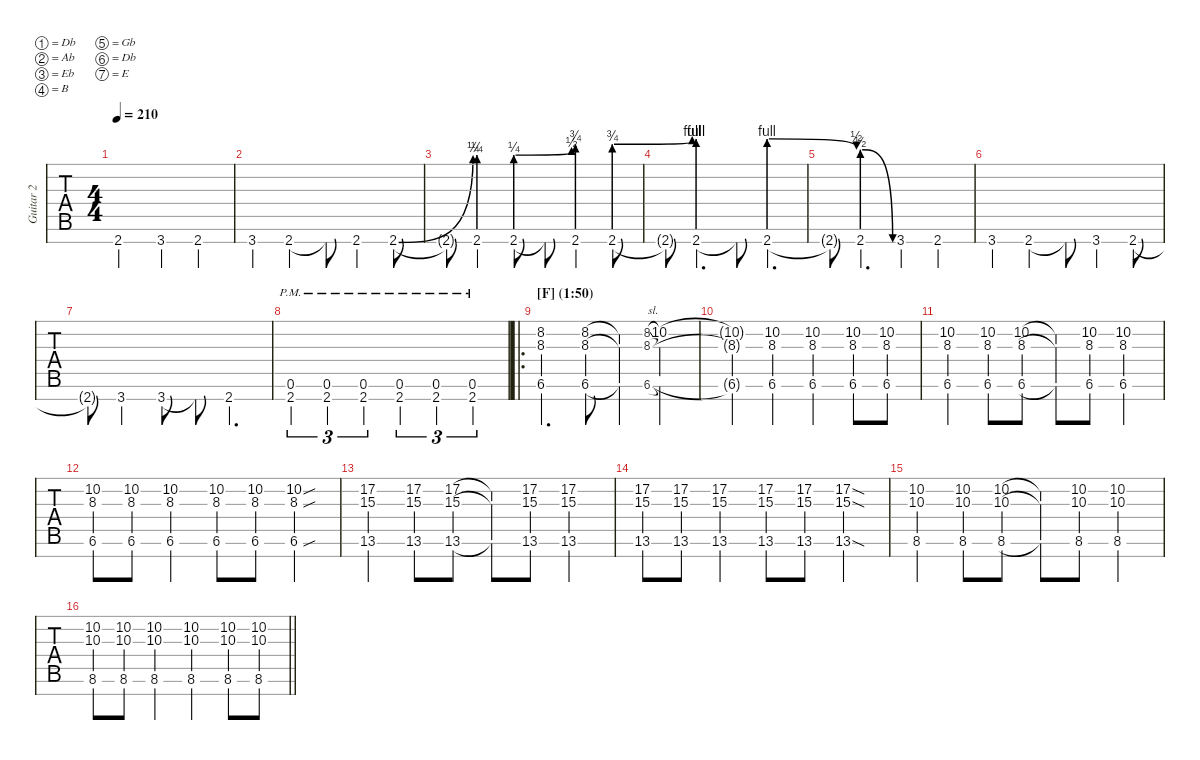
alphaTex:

\defaultSystemsLayout 4
\hideDynamics
\bracketExtendMode nobrackets
\multiTrackTrackNamePolicy allsystems
\firstSystemTrackNameMode fullname
\otherSystemsTrackNameMode fullname
\track ("Guitar 2" "Gtr. 2") {instrument overdrivenguitar}
\staff {tabs}
\tuning (Db4 Ab3 Eb3 B2 Gb2 Db2 E1)
\ts (4 4)
\tempo 210
\clef g2
\ks c
2.7{acc #}.2{dy mf} 3.7.4 2.7{acc #}.4 |
3.7.4 2.7{acc #}.4 2.7{t acc #}.8 2.7{acc #}.4 2.7{be (bend 0 0 59.4 1) acc #}.8 |
2.7{t acc #}.8 2.7{be (prebend 0 1 60 1) acc #}.4 2.7{be (prebendbend 0 1 60 2) acc #}.8 2.7{t}.8 2.7{be (prebend 0 3 60 3)}.4 2.7{be (prebendbend 0 3 59.4 4)}.8 |
2.7{t}.8 2.7{be (prebend 0 4 60 4)}.4{d} 2.7{t}.8 2.7{be (prebendrelease 0 4 59.4 2)}.4{d} |
2.7{t}.8 2.7{be (prebendrelease 0 2 59.4 0)}.4{d} 3.7.4 2.7{acc #}.4 |
3.7.4 2.7{acc #}.4 2.7{t acc #}.8 3.7.4 2.7{acc #}.8 |
2.7{t acc #}.8 3.7.4 3.7.8 3.7{t}.8 2.7{acc #}.4{d} |
(0.6{pm acc #} 2.7{pm acc #}).4{tu (3 2)} (0.6{pm acc #} 2.7{pm acc #}).4{tu (3 2)} (0.6{pm acc #} 2.7{pm acc #}).4{tu (3 2)} (0.6{pm acc #} 2.7{pm acc #}).4{tu (3 2)} (0.6{pm acc #} 2.7{pm acc #}).4{tu (3 2)} (0.6{pm acc #} 2.7{pm acc #}).4{tu (3 2)} |
\ro
\section ("" "[F] (1:50)")
(6.6 8.2 8.3).4{d} (6.6 8.2 8.3).8 (6.6{t} 8.2{t} 8.3{t}).4 (8.2{sl} 8.3 6.6).8{gr onbeat} (10.2{acc #} 8.3{t} 6.6{t}).4 |
(6.6{t} 8.3{t} 10.2{t acc #}).4 (6.6 8.3 10.2{acc #}).4 (6.6 8.3 10.2{acc #}).4 (6.6 8.3 10.2{acc #}).8 (6.6 8.3 10.2{acc #}).8 |
(6.6 8.3 10.2{acc #}).4 (6.6 8.3 10.2{acc #}).8 (6.6 8.3 10.2{acc #}).8 (6.6{t} 8.3{t} 10.2{t acc #}).8 (6.6 8.3 10.2{acc #}).8 (6.6 8.3 10.2{acc #}).4 |
(6.6 8.3 10.2{acc #}).8 (6.6 8.3 10.2{acc #}).8 (6.6 8.3 10.2{acc #}).4 (6.6 8.3 10.2{acc #}).8 (6.6 8.3 10.2{acc #}).8 (6.6{sou} 8.3{sou} 10.2{sou acc #}).4 |
(15.3{acc #} 17.2{acc #} 13.6).4 (15.3{acc #} 17.2{acc #} 13.6).8 (15.3{acc #} 17.2{acc #} 13.6).8 (15.3{t acc #} 17.2{t acc #} 13.6{t}).8 (15.3{acc #} 17.2{acc #} 13.6).8 (15.3{acc #} 17.2{acc #} 13.6).4 |
(15.3{acc #} 17.2{acc #} 13.6).8 (15.3{acc #} 17.2{acc #} 13.6).8 (15.3{acc #} 17.2{acc #} 13.6).4 (15.3{acc #} 17.2{acc #} 13.6).8 (15.3{acc #} 17.2{acc #} 13.6).8 (15.3{sod acc #} 17.2{sod acc #} 13.6{sod}).4 |
(8.6 10.2{acc #} 10.3{acc #}).4 (8.6 10.2{acc #} 10.3{acc #}).8 (8.6 10.2{acc #} 10.3{acc #}).8 (8.6{t} 10.2{t acc #} 10.3{t acc #}).8 (8.6 10.2{acc #} 10.3{acc #}).8 (8.6 10.2{acc #} 10.3{acc #}).4 |
\barLineRight lightlight
(8.6 10.2{acc #} 10.3{acc #}).8 (8.6 10.2{acc #} 10.3{acc #}).8 (8.6 10.2{acc #} 10.3{acc #}).4 (8.6 10.2{acc #} 10.3{acc #}).4 (8.6 10.2{acc #} 10.3{acc #}).8 (8.6 10.2{acc #} 10.3{acc #}).8
